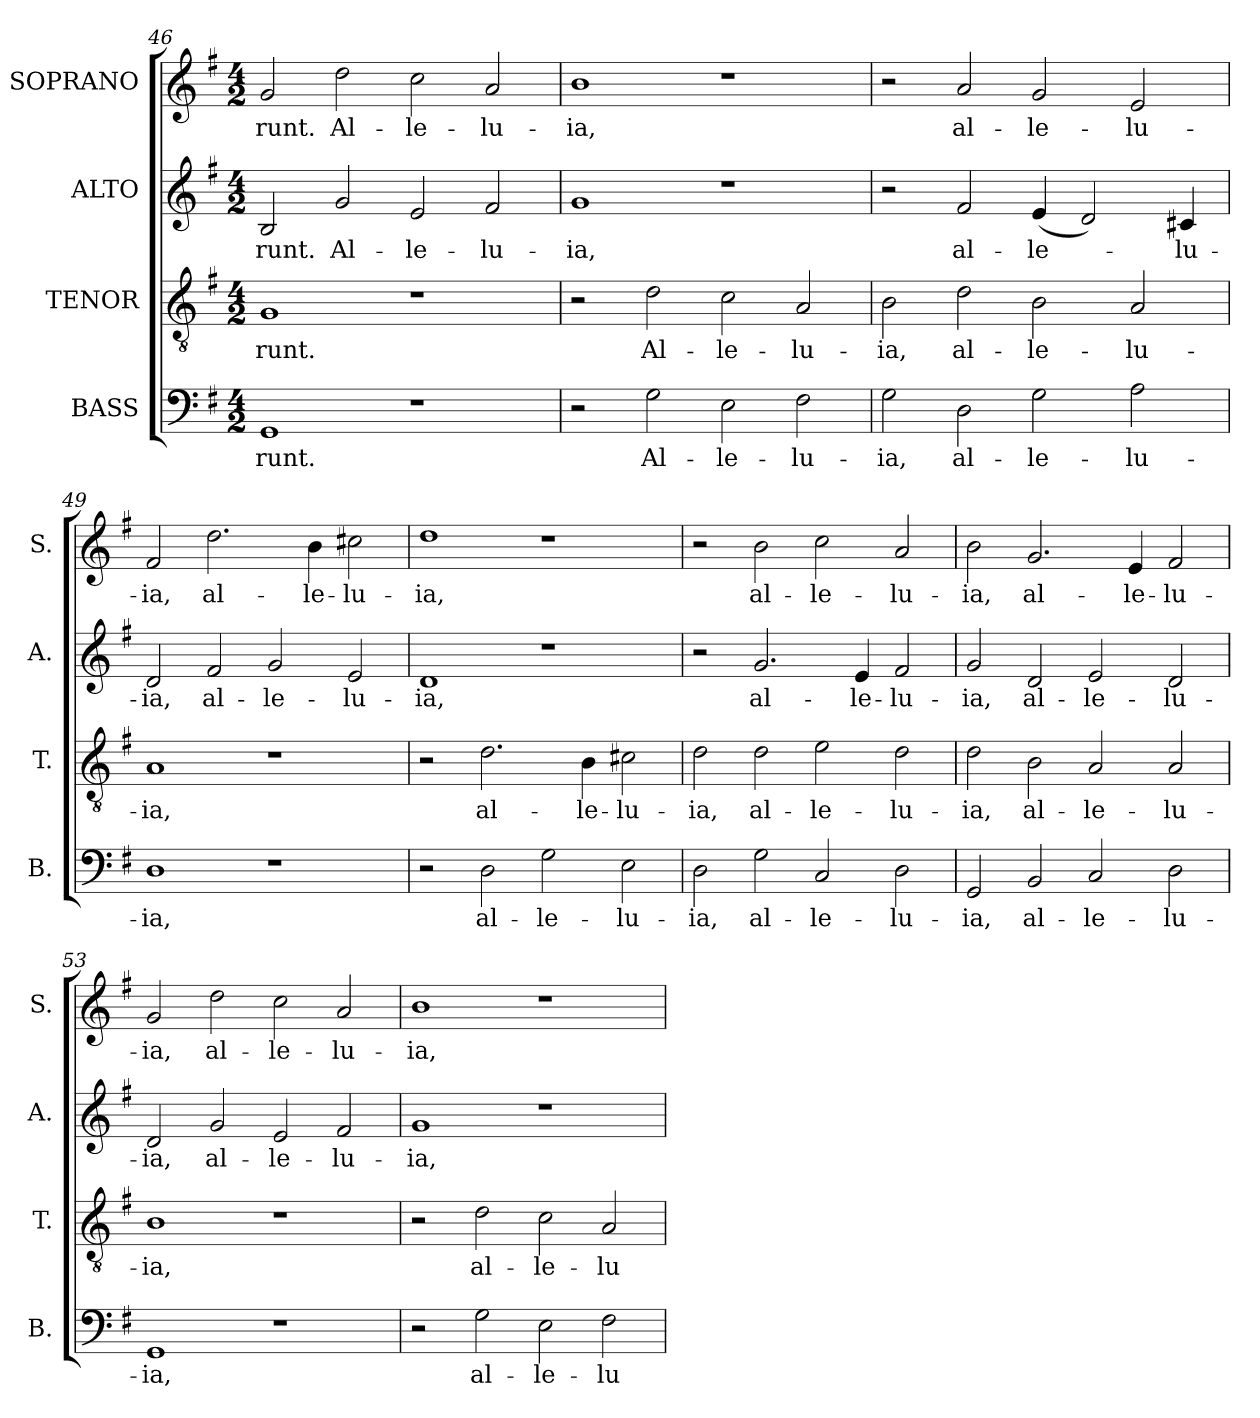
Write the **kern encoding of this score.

**kern	**text	**kern	**text	**kern	**text	**kern	**text
*part4	*part4	*part3	*part3	*part2	*part2	*part1	*part1
*staff4	*staff4	*staff3	*staff3	*staff2	*staff2	*staff1	*staff1
*I"BASS	*	*I"TENOR	*	*I"ALTO	*	*I"SOPRANO	*
*I'B.	*	*I'T.	*	*I'A.	*	*I'S.	*
!!LO:PB:g=z
*clefF4	*	*clefGv2	*	*clefG2	*	*clefG2	*
*	*	*ITrd7c12	*	*	*	*	*
*k[f#]	*	*k[f#]	*	*k[f#]	*	*k[f#]	*
*G:	*	*G:	*	*G:	*	*G:	*
*M4/2	*	*M4/2	*	*M4/2	*	*M4/2	*
=46	=46	=46	=46	=46	=46	=46	=46
!	!LO:LY:b	!	!LO:LY:b	!	!LO:LY:b	!	!LO:LY:b
1GG	-runt.	1GG	-runt.	2B/	-runt.	2g/	-runt.
!	!	!	!	!	!LO:LY:b	!	!LO:LY:b
.	.	.	.	2g/	Al-	2dd\	Al-
!	!	!	!	!	!LO:LY:b	!	!LO:LY:b
1r	.	1r	.	2e/	-le-	2cc\	-le-
!	!	!	!	!	!LO:LY:b	!	!LO:LY:b
.	.	.	.	2f#/	-lu-	2a/	-lu-
=47	=47	=47	=47	=47	=47	=47	=47
!	!	!	!	!	!LO:LY:b	!	!LO:LY:b
2r	.	2r	.	1g	-ia,	1b	-ia,
!	!LO:LY:b	!	!LO:LY:b	!	!	!	!
2G\	Al-	2D\	Al-	.	.	.	.
!	!LO:LY:b	!	!LO:LY:b	!	!	!	!
2E\	-le-	2C\	-le-	1r	.	1r	.
!	!LO:LY:b	!	!LO:LY:b	!	!	!	!
2F#\	-lu-	2AA/	-lu-	.	.	.	.
=48	=48	=48	=48	=48	=48	=48	=48
!	!LO:LY:b	!	!LO:LY:b	!	!	!	!
2G\	-ia,	2BB\	-ia,	2r	.	2r	.
!	!LO:LY:b	!	!LO:LY:b	!	!LO:LY:b	!	!LO:LY:b
2D\	al-	2D\	al-	2f#/	al-	2a/	al-
!	!LO:LY:b	!	!LO:LY:b	!	!LO:LY:b	!	!LO:LY:b
2G\	-le-	2BB\	-le-	(<4e/	-le-	2g/	-le-
.	.	.	.	2d/)	.	.	.
!	!LO:LY:b	!	!LO:LY:b	!	!	!	!LO:LY:b
2A\	-lu-	2AA/	-lu-	.	.	2e/	-lu-
!	!	!	!	!	!LO:LY:b	!	!
.	.	.	.	4c#X/	-lu-	.	.
=49	=49	=49	=49	=49	=49	=49	=49
!	!LO:LY:b	!	!LO:LY:b	!	!LO:LY:b	!	!LO:LY:b
1D	-ia,	1AA	-ia,	2d/	-ia,	2f#/	-ia,
!	!	!	!	!	!LO:LY:b	!	!LO:LY:b
.	.	.	.	2f#/	al-	2.dd\	al-
!	!	!	!	!	!LO:LY:b	!	!
1r	.	1r	.	2g/	-le-	.	.
!	!	!	!	!	!	!	!LO:LY:b
.	.	.	.	.	.	4b\	-le-
!	!	!	!	!	!LO:LY:b	!	!LO:LY:b
.	.	.	.	2e/	-lu-	2cc#X\	-lu-
=50	=50	=50	=50	=50	=50	=50	=50
!	!	!	!	!	!LO:LY:b	!	!LO:LY:b
2r	.	2r	.	1d	-ia,	1dd	-ia,
!	!LO:LY:b	!	!LO:LY:b	!	!	!	!
2D\	al-	2.D\	al-	.	.	.	.
!	!LO:LY:b	!	!	!	!	!	!
2G\	-le-	.	.	1r	.	1r	.
!	!	!	!LO:LY:b	!	!	!	!
.	.	4BB\	-le-	.	.	.	.
!	!LO:LY:b	!	!LO:LY:b	!	!	!	!
2E\	-lu-	2C#X\	-lu-	.	.	.	.
!!LO:LB:g=z
=51	=51	=51	=51	=51	=51	=51	=51
!	!LO:LY:b	!	!LO:LY:b	!	!	!	!
2D\	-ia,	2D\	-ia,	2r	.	2r	.
!	!LO:LY:b	!	!LO:LY:b	!	!LO:LY:b	!	!LO:LY:b
2G\	al-	2D\	al-	2.g/	al-	2b\	al-
!	!LO:LY:b	!	!LO:LY:b	!	!	!	!LO:LY:b
2C/	-le-	2E\	-le-	.	.	2cc\	-le-
!	!	!	!	!	!LO:LY:b	!	!
.	.	.	.	4e/	-le-	.	.
!	!LO:LY:b	!	!LO:LY:b	!	!LO:LY:b	!	!LO:LY:b
2D\	-lu-	2D\	-lu-	2f#/	-lu-	2a/	-lu-
!!LO:LB:g=z
=52	=52	=52	=52	=52	=52	=52	=52
!	!LO:LY:b	!	!LO:LY:b	!	!LO:LY:b	!	!LO:LY:b
2GG/	-ia,	2D\	-ia,	2g/	-ia,	2b\	-ia,
!	!LO:LY:b	!	!LO:LY:b	!	!LO:LY:b	!	!LO:LY:b
2BB/	al-	2BB\	al-	2d/	al-	2.g/	al-
!	!LO:LY:b	!	!LO:LY:b	!	!LO:LY:b	!	!
2C/	-le-	2AA/	-le-	2e/	-le-	.	.
!	!	!	!	!	!	!	!LO:LY:b
.	.	.	.	.	.	4e/	-le-
!	!LO:LY:b	!	!LO:LY:b	!	!LO:LY:b	!	!LO:LY:b
2D\	-lu-	2AA/	-lu-	2d/	-lu-	2f#/	-lu-
=53	=53	=53	=53	=53	=53	=53	=53
!	!LO:LY:b	!	!LO:LY:b	!	!LO:LY:b	!	!LO:LY:b
1GG	-ia,	1BB	-ia,	2d/	-ia,	2g/	-ia,
!	!	!	!	!	!LO:LY:b	!	!LO:LY:b
.	.	.	.	2g/	al-	2dd\	al-
!	!	!	!	!	!LO:LY:b	!	!LO:LY:b
1r	.	1r	.	2e/	-le-	2cc\	-le-
!	!	!	!	!	!LO:LY:b	!	!LO:LY:b
.	.	.	.	2f#/	-lu-	2a/	-lu-
=54	=54	=54	=54	=54	=54	=54	=54
!	!	!	!	!	!LO:LY:b	!	!LO:LY:b
2r	.	2r	.	1g	-ia,	1b	-ia,
!	!LO:LY:b	!	!LO:LY:b	!	!	!	!
2G\	al-	2D\	al-	.	.	.	.
!	!LO:LY:b	!	!LO:LY:b	!	!	!	!
2E\	-le-	2C\	-le-	1r	.	1r	.
!	!LO:LY:b	!	!LO:LY:b	!	!	!	!
2F#\	-lu-	2AA/	-lu-	.	.	.	.
=	=	=	=	=	=	=	=
*-	*-	*-	*-	*-	*-	*-	*-
